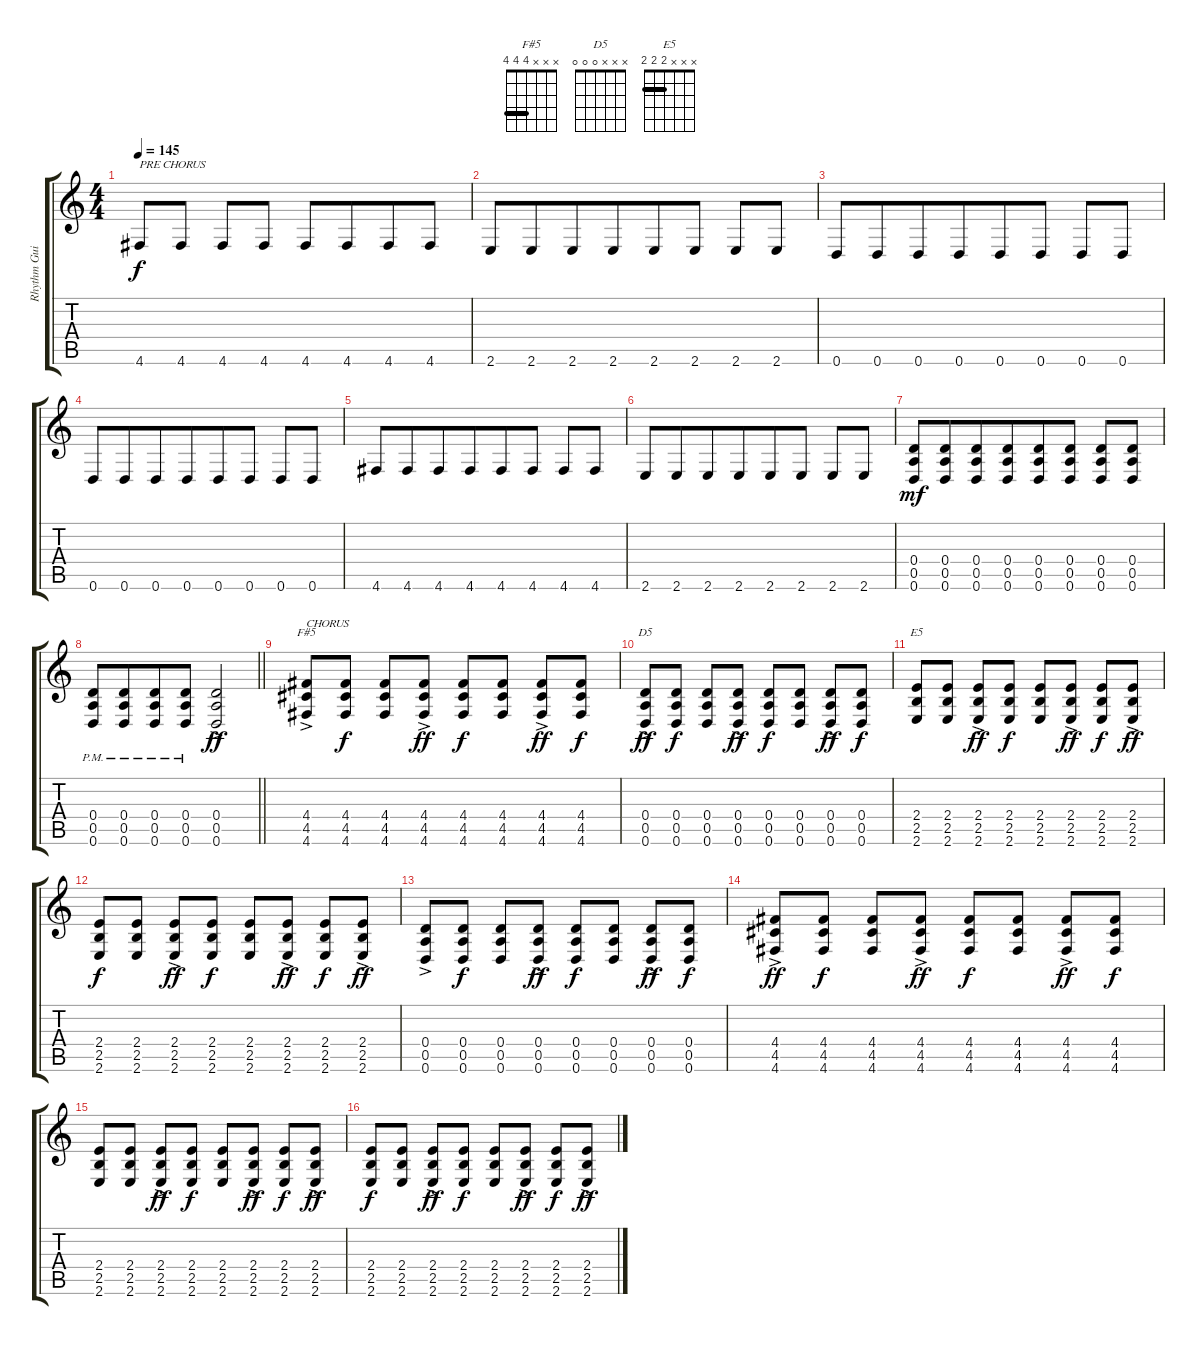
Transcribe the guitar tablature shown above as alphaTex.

\track ("Rhythm Guitar (Sean)" "Rhythm Gui") {instrument overdrivenguitar}
\staff {score tabs}
\tuning (E4 B3 G3 D3 A2 D2) {hide}
\chord ("F#5" x x x 4 4 4) {barre 4}
\chord ("D5" x x x 0 0 0)
\chord ("E5" x x x 2 2 2) {barre 2}
\ts (4 4)
\tempo 145
\clef g2
\ks c
4.6.8{txt "PRE CHORUS" dy f beam merge} 4.6.8 4.6.8 4.6.8 4.6.8{beam merge} 4.6.8{beam merge} 4.6.8 4.6.8 |
2.6.8 2.6.8{beam merge} 2.6.8{beam merge} 2.6.8{beam merge} 2.6.8{beam merge} 2.6.8 2.6.8 2.6.8 |
0.6.8 0.6.8{beam merge} 0.6.8{beam merge} 0.6.8{beam merge} 0.6.8{beam merge} 0.6.8 0.6.8 0.6.8 |
0.6.8 0.6.8{beam merge} 0.6.8{beam merge} 0.6.8{beam merge} 0.6.8{beam merge} 0.6.8 0.6.8 0.6.8 |
4.6.8 4.6.8{beam merge} 4.6.8{beam merge} 4.6.8{beam merge} 4.6.8{beam merge} 4.6.8 4.6.8 4.6.8 |
2.6.8 2.6.8{beam merge} 2.6.8{beam merge} 2.6.8{beam merge} 2.6.8{beam merge} 2.6.8 2.6.8 2.6.8 |
(0.4 0.5 0.6).8{dy mf} (0.4 0.5 0.6).8{beam merge} (0.4 0.5 0.6).8{beam merge} (0.4 0.5 0.6).8{beam merge} (0.4 0.5 0.6).8{beam merge} (0.4 0.5 0.6).8 (0.4 0.5 0.6).8 (0.4 0.5 0.6).8 |
\barLineRight lightlight
(0.4{pm} 0.5{pm} 0.6{pm}).8 (0.4{pm} 0.5{pm} 0.6{pm}).8{beam merge} (0.4{pm} 0.5{pm} 0.6{pm}).8{beam merge} (0.4{pm} 0.5{pm} 0.6{pm}).8{beam merge} (0.4{ac} 0.5{ac} 0.6{ac}).2{dy ff} |
(4.4{ac} 4.5{ac} 4.6{ac}).8{ch "F#5" txt "CHORUS "} (4.4 4.5 4.6).8{dy f} (4.4 4.5 4.6).8 (4.4{ac} 4.5{ac} 4.6{ac}).8{dy ff} (4.4 4.5 4.6).8{dy f} (4.4 4.5 4.6).8 (4.4{ac} 4.5{ac} 4.6{ac}).8{dy ff} (4.4 4.5 4.6).8{dy f} |
(0.4{ac} 0.5{ac} 0.6{ac}).8{ch "D5" dy ff} (0.4 0.5 0.6).8{dy f} (0.4 0.5 0.6).8 (0.4{ac} 0.5{ac} 0.6{ac}).8{dy ff} (0.4 0.5 0.6).8{dy f} (0.4 0.5 0.6).8 (0.4{ac} 0.5{ac} 0.6{ac}).8{dy ff} (0.4 0.5 0.6).8{dy f} |
(2.4 2.5 2.6).8{ch "E5"} (2.4 2.5 2.6).8 (2.4{ac} 2.5{ac} 2.6{ac}).8{dy ff beam merge} (2.4 2.5 2.6).8{dy f} (2.4 2.5 2.6).8 (2.4{ac} 2.5{ac} 2.6{ac}).8{dy ff} (2.4 2.5 2.6).8{dy f beam merge} (2.4{ac} 2.5{ac} 2.6{ac}).8{dy ff} |
(2.4 2.5 2.6).8{dy f} (2.4 2.5 2.6).8 (2.4{ac} 2.5{ac} 2.6{ac}).8{dy ff beam merge} (2.4 2.5 2.6).8{dy f} (2.4 2.5 2.6).8 (2.4{ac} 2.5{ac} 2.6{ac}).8{dy ff} (2.4 2.5 2.6).8{dy f beam merge} (2.4{ac} 2.5{ac} 2.6{ac}).8{dy ff} |
(0.4{ac} 0.5{ac} 0.6{ac}).8 (0.4 0.5 0.6).8{dy f} (0.4 0.5 0.6).8 (0.4{ac} 0.5{ac} 0.6{ac}).8{dy ff} (0.4 0.5 0.6).8{dy f} (0.4 0.5 0.6).8 (0.4{ac} 0.5{ac} 0.6{ac}).8{dy ff} (0.4 0.5 0.6).8{dy f} |
(4.4{ac} 4.5{ac} 4.6{ac}).8{dy ff} (4.4 4.5 4.6).8{dy f} (4.4 4.5 4.6).8 (4.4{ac} 4.5{ac} 4.6{ac}).8{dy ff} (4.4 4.5 4.6).8{dy f} (4.4 4.5 4.6).8 (4.4{ac} 4.5{ac} 4.6{ac}).8{dy ff} (4.4 4.5 4.6).8{dy f} |
(2.4 2.5 2.6).8 (2.4 2.5 2.6).8 (2.4{ac} 2.5{ac} 2.6{ac}).8{dy ff beam merge} (2.4 2.5 2.6).8{dy f} (2.4 2.5 2.6).8 (2.4{ac} 2.5{ac} 2.6{ac}).8{dy ff} (2.4 2.5 2.6).8{dy f beam merge} (2.4{ac} 2.5{ac} 2.6{ac}).8{dy ff} |
(2.4 2.5 2.6).8{dy f} (2.4 2.5 2.6).8 (2.4{ac} 2.5{ac} 2.6{ac}).8{dy ff beam merge} (2.4 2.5 2.6).8{dy f} (2.4 2.5 2.6).8 (2.4{ac} 2.5{ac} 2.6{ac}).8{dy ff} (2.4 2.5 2.6).8{dy f beam merge} (2.4{ac} 2.5{ac} 2.6{ac}).8{dy ff}
